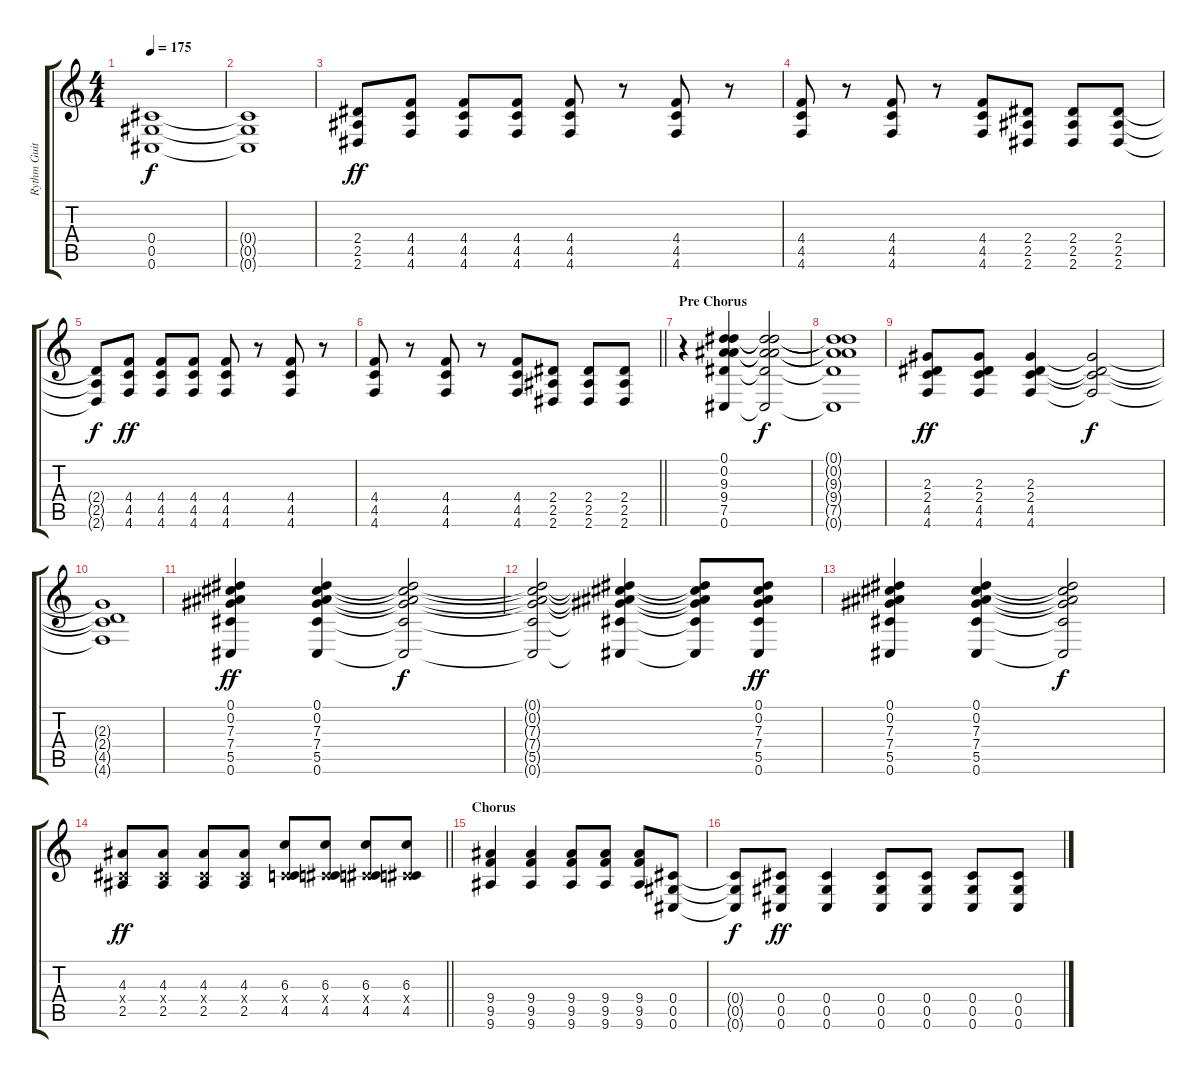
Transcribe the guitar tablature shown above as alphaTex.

\track ("Rythm Guitar | Taylor" "Rythm Guit") {instrument distortionguitar}
\staff {score tabs}
\tuning (Eb4 Bb3 Gb3 Db3 Ab2 Db2) {hide}
\ts (4 4)
\tempo 175
\clef g2
\ks c
(0.4{t} 0.5{t} 0.6{t}).1{dy f} |
(0.4{t} 0.5{t} 0.6{t}).1 |
(2.4 2.5 2.6).8{dy ff} (4.4 4.5 4.6).8 (4.4 4.5 4.6).8 (4.4 4.5 4.6).8 (4.4 4.5 4.6).8 r.8 (4.4 4.5 4.6).8 r.8 |
(4.4 4.5 4.6).8 r.8 (4.4 4.5 4.6).8 r.8 (4.4 4.5 4.6).8 (2.4 2.5 2.6).8 (2.4 2.5 2.6).8 (2.4 2.5 2.6).8 |
(2.4{t} 2.5{t} 2.6{t}).8{dy f} (4.4 4.5 4.6).8{dy ff} (4.4 4.5 4.6).8 (4.4 4.5 4.6).8 (4.4 4.5 4.6).8 r.8 (4.4 4.5 4.6).8 r.8 |
\barLineRight lightlight
(4.4 4.5 4.6).8 r.8 (4.4 4.5 4.6).8 r.8 (4.4 4.5 4.6).8 (2.4 2.5 2.6).8 (2.4 2.5 2.6).8 (2.4 2.5 2.6).8 |
\section ("" "Pre Chorus")
r.4{instrument electricguitarjazz} (0.1 0.2 9.3 9.4 7.5 0.6).4 (0.1{t} 0.2{t} 9.3{t} 9.4{t} 7.5{t} 0.6{t}).2{dy f} |
(0.1{t} 0.2{t} 9.3{t} 9.4{t} 7.5{t} 0.6{t}).1 |
(2.3 2.4 4.5 4.6).8{dy ff} (2.3 2.4 4.5 4.6).8 (2.3 2.4 4.5 4.6).4 (2.3{t} 2.4{t} 4.5{t} 4.6{t}).2{dy f} |
(2.3{t} 2.4{t} 4.5{t} 4.6{t}).1 |
(0.1 0.2 7.3 7.4 5.5 0.6).4{dy ff} (0.1 0.2 7.3 7.4 5.5 0.6).4 (0.1{t} 0.2{t} 7.3{t} 7.4{t} 5.5{t} 0.6{t}).2{dy f} |
(0.1{t} 0.2{t} 7.3{t} 7.4{t} 5.5{t} 0.6{t}).2 (0.1{t} 0.2{t} 7.3{t} 7.4{t} 5.5{t} 0.6{t}).4 (0.1{t} 0.2{t} 7.3{t} 7.4{t} 5.5{t} 0.6{t}).8 (0.1 0.2 7.3 7.4 5.5 0.6).8{dy ff} |
(0.1 0.2 7.3 7.4 5.5 0.6).4 (0.1 0.2 7.3 7.4 5.5 0.6).4 (0.1{t} 0.2{t} 7.3{t} 7.4{t} 5.5{t} 0.6{t}).2{dy f} |
\barLineRight lightlight
(4.3 0.4{x} 2.5).8{dy ff instrument distortionguitar} (4.3 0.4{x} 2.5).8 (4.3 0.4{x} 2.5).8 (4.3 0.4{x} 2.5).8 (6.3 0.4{x} 4.5).8 (6.3 0.4{x} 4.5).8 (6.3 0.4{x} 4.5).8 (6.3 0.4{x} 4.5).8 |
\section ("" "Chorus")
(9.4 9.5 9.6).4 (9.4 9.5 9.6).4 (9.4 9.5 9.6).8 (9.4 9.5 9.6).8 (9.4 9.5 9.6).8 (0.4 0.5 0.6).8 |
(0.4{t} 0.5{t} 0.6{t}).8{dy f} (0.4 0.5 0.6).8{dy ff} (0.4 0.5 0.6).4 (0.4 0.5 0.6).8 (0.4 0.5 0.6).8 (0.4 0.5 0.6).8 (0.4 0.5 0.6).8
